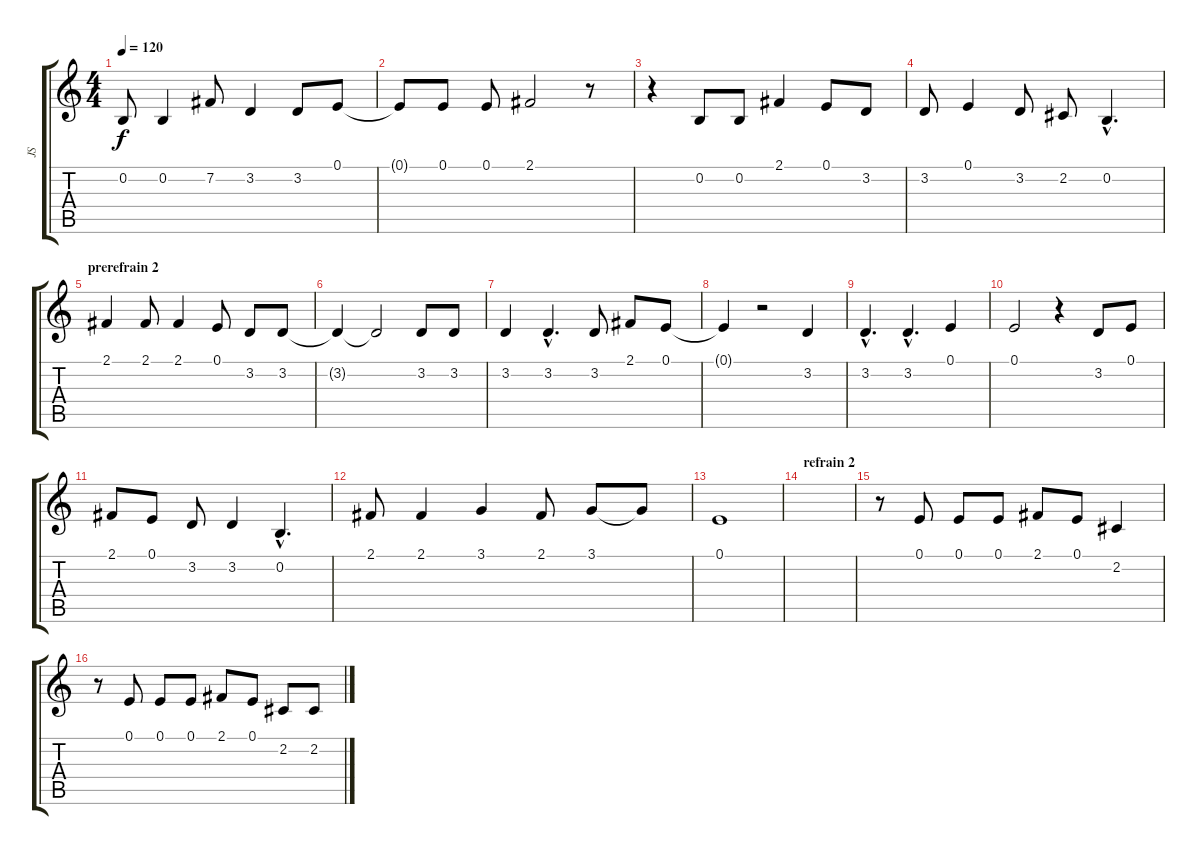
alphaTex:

\track ("JS" "JS") {instrument oboe}
\staff {score tabs}
\tuning (E4 B3 G3 D3 A2 E2) {hide}
\ts (4 4)
\tempo 120
\clef g2
\ks c
0.2.8{dy f} 0.2.4 7.2.8 3.2.4 3.2.8 0.1.8 |
0.1{t}.8 0.1.8 0.1.8 2.1.2 r.8 |
r.4 0.2.8 0.2.8 2.1.4 0.1.8 3.2.8 |
3.2.8 0.1.4 3.2.8 2.2.8 0.2{hac}.4{d} |
\section ("" "prerefrain 2")
2.1.4 2.1.8 2.1.4 0.1.8 3.2.8 3.2.8 |
3.2{t}.4 3.2{t}.2 3.2.8 3.2.8 |
3.2.4 3.2{hac}.4{d} 3.2.8 2.1.8 0.1.8 |
0.1{t}.4 r.2 3.2.4 |
3.2{hac}.4{d} 3.2{hac}.4{d} 0.1.4 |
0.1.2 r.4 3.2.8 0.1.8 |
2.1.8 0.1.8 3.2.8 3.2.4 0.2{hac}.4{d} |
2.1.8 2.1.4 3.1.4 2.1.8 3.1.8 3.1{t}.8 |
0.1.1 |
\section ("" "refrain 2")
|
r.8 0.1.8 0.1.8 0.1.8 2.1.8 0.1.8 2.2.4 |
r.8 0.1.8 0.1.8 0.1.8 2.1.8 0.1.8 2.2.8 2.2.8
